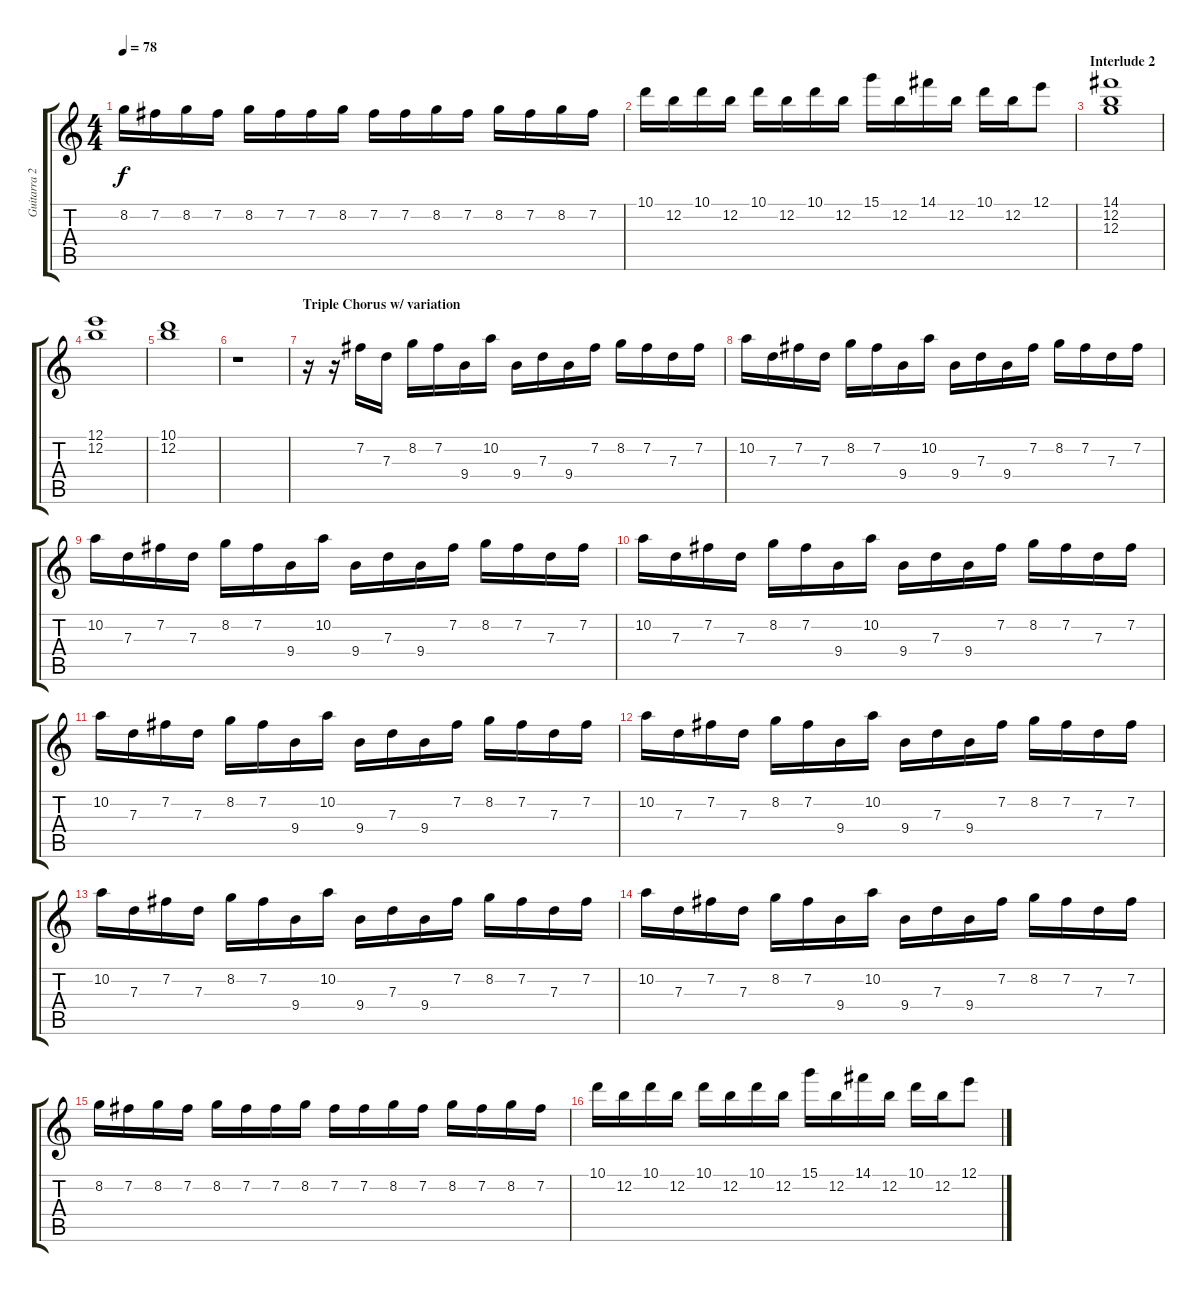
\track ("Guitarra 2" "Guitarra 2") {instrument distortionguitar}
\staff {score tabs}
\tuning (E4 B3 G3 D3 A2 E2) {hide}
\ts (4 4)
\tempo 78
\clef g2
\ks c
8.2.16{dy f} 7.2.16 8.2.16 7.2.16 8.2.16 7.2.16 7.2.16 8.2.16 7.2.16 7.2.16 8.2.16 7.2.16 8.2.16 7.2.16 8.2.16 7.2.16 |
10.1.16 12.2.16 10.1.16 12.2.16 10.1.16 12.2.16 10.1.16 12.2.16 15.1.16 12.2.16 14.1.16 12.2.16 10.1.16 12.2.16 12.1.8 |
\section ("" "Interlude 2")
(14.1 12.2 12.3).1{volume 10} |
(12.1 12.2).1 |
(10.1 12.2).1 |
r.1 |
\section ("" "Triple Chorus w/ variation")
r.16{instrument distortionguitar} r.16 7.2.16 7.3.16 8.2.16 7.2.16 9.4.16 10.2.16 9.4.16 7.3.16 9.4.16 7.2.16 8.2.16 7.2.16 7.3.16 7.2.16 |
10.2.16 7.3.16 7.2.16 7.3.16 8.2.16 7.2.16 9.4.16 10.2.16 9.4.16 7.3.16 9.4.16 7.2.16 8.2.16 7.2.16 7.3.16 7.2.16 |
10.2.16 7.3.16 7.2.16 7.3.16 8.2.16 7.2.16 9.4.16 10.2.16 9.4.16 7.3.16 9.4.16 7.2.16 8.2.16 7.2.16 7.3.16 7.2.16 |
10.2.16 7.3.16 7.2.16 7.3.16 8.2.16 7.2.16 9.4.16 10.2.16 9.4.16 7.3.16 9.4.16 7.2.16 8.2.16 7.2.16 7.3.16 7.2.16 |
10.2.16{instrument distortionguitar} 7.3.16 7.2.16 7.3.16 8.2.16 7.2.16 9.4.16 10.2.16 9.4.16 7.3.16 9.4.16 7.2.16 8.2.16 7.2.16 7.3.16 7.2.16 |
10.2.16 7.3.16 7.2.16 7.3.16 8.2.16 7.2.16 9.4.16 10.2.16 9.4.16 7.3.16 9.4.16 7.2.16 8.2.16 7.2.16 7.3.16 7.2.16 |
10.2.16 7.3.16 7.2.16 7.3.16 8.2.16 7.2.16 9.4.16 10.2.16 9.4.16 7.3.16 9.4.16 7.2.16 8.2.16 7.2.16 7.3.16 7.2.16 |
10.2.16 7.3.16 7.2.16 7.3.16 8.2.16 7.2.16 9.4.16 10.2.16 9.4.16 7.3.16 9.4.16 7.2.16 8.2.16 7.2.16 7.3.16 7.2.16 |
8.2.16 7.2.16 8.2.16 7.2.16 8.2.16 7.2.16 7.2.16 8.2.16 7.2.16 7.2.16 8.2.16 7.2.16 8.2.16 7.2.16 8.2.16 7.2.16 |
10.1.16 12.2.16 10.1.16 12.2.16 10.1.16 12.2.16 10.1.16 12.2.16 15.1.16 12.2.16 14.1.16 12.2.16 10.1.16 12.2.16 12.1.8
